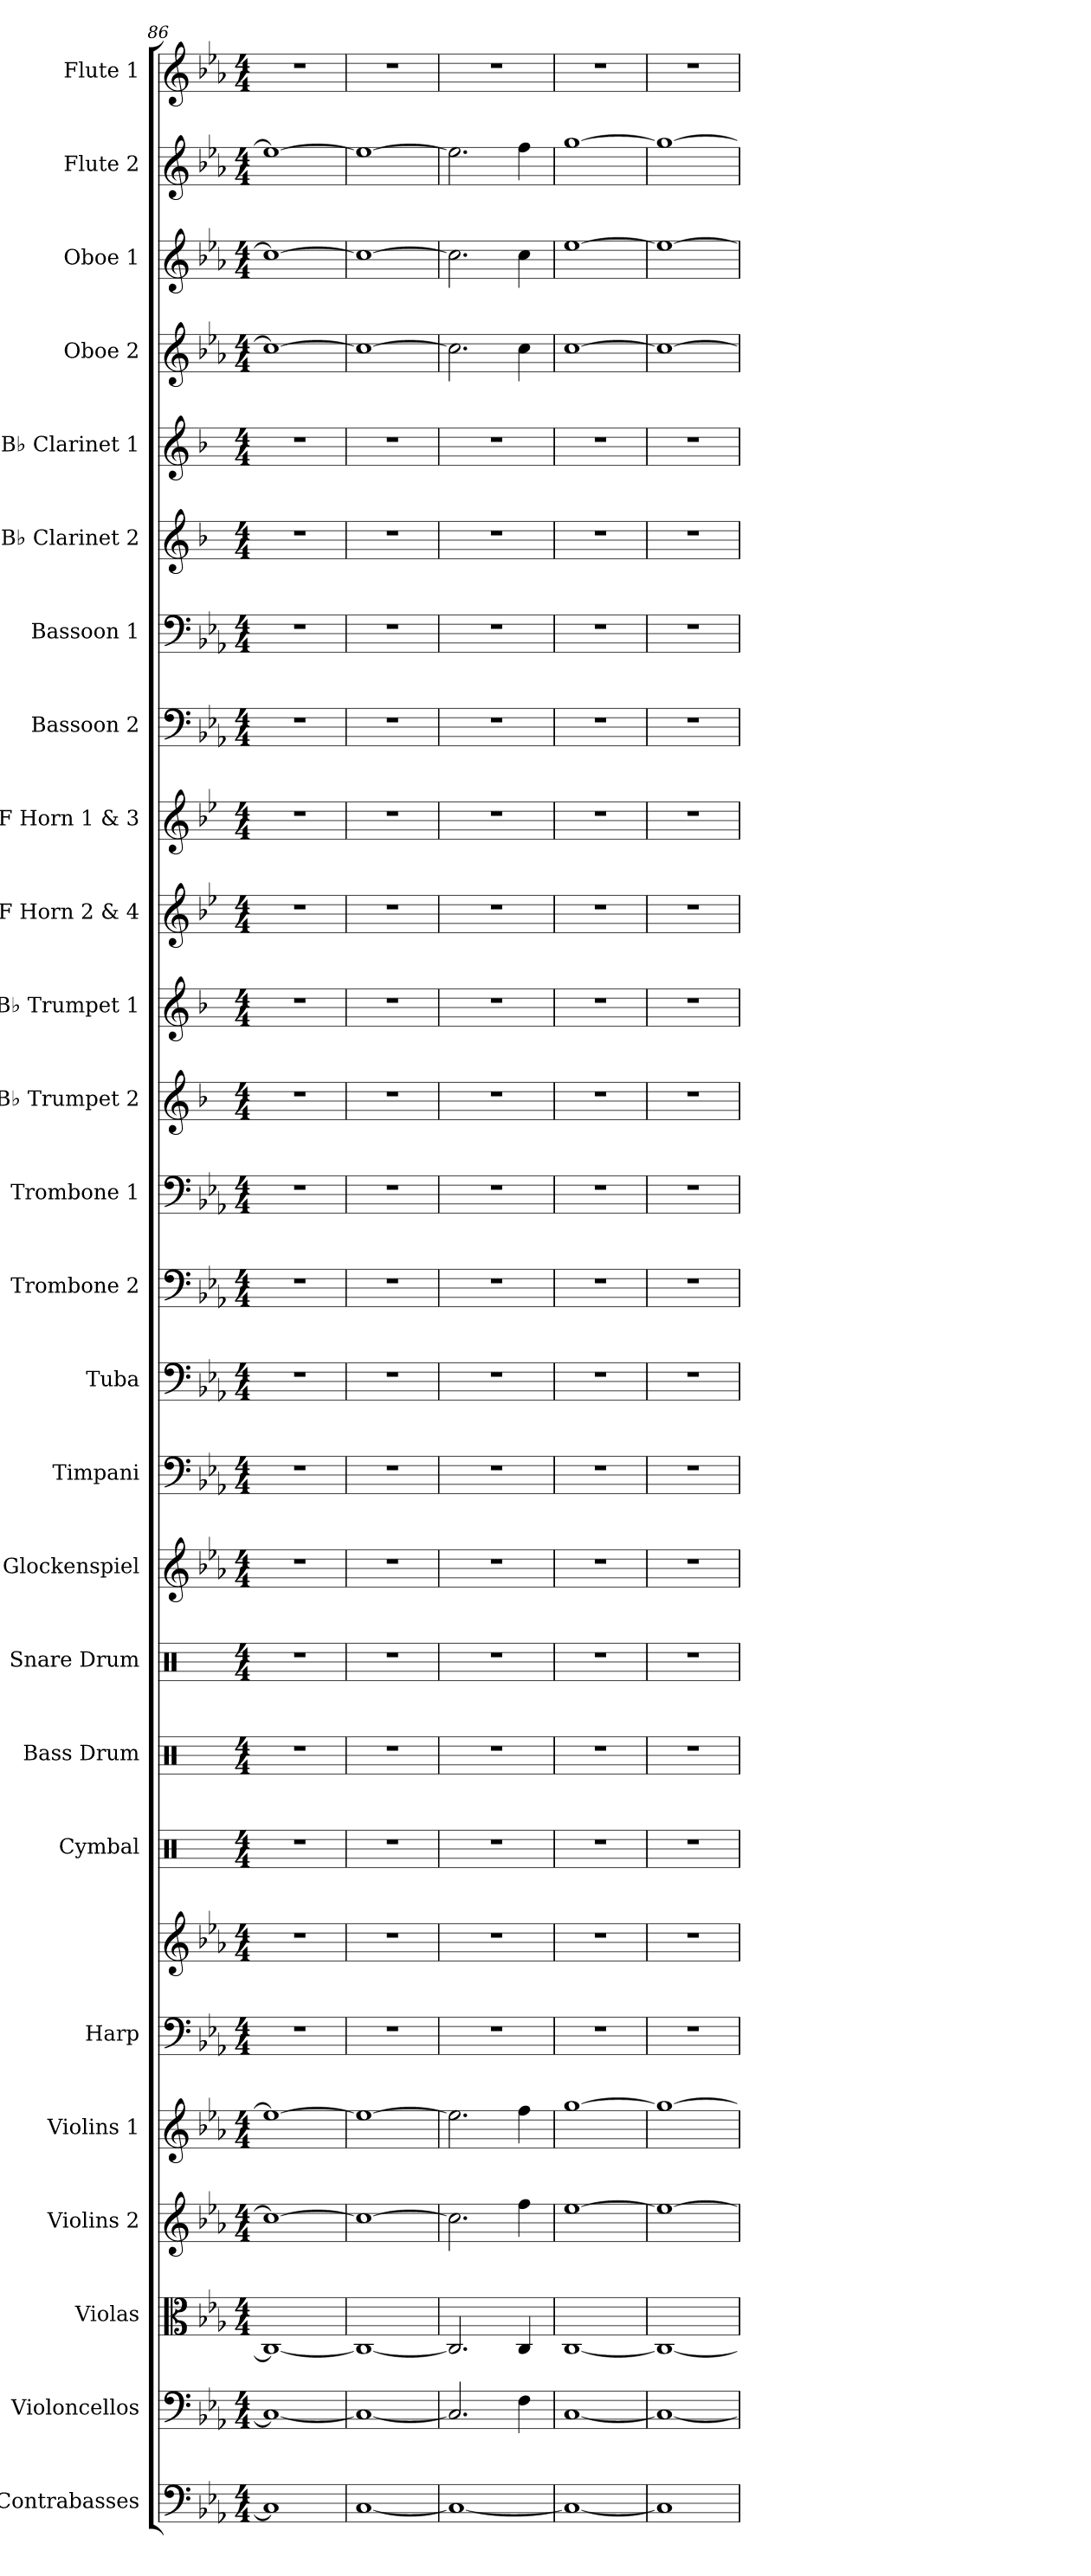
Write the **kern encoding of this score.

**kern	**kern	**kern	**kern	**kern	**kern	**kern	**kern	**kern	**kern	**kern	**kern	**kern	**kern	**kern	**kern	**kern	**kern	**kern	**kern	**kern	**kern	**kern	**kern	**kern	**kern	**kern
*part26	*part25	*part24	*part23	*part22	*part21	*part21	*part20	*part19	*part18	*part17	*part16	*part15	*part14	*part13	*part12	*part11	*part10	*part9	*part8	*part7	*part6	*part5	*part4	*part3	*part2	*part1
*staff27	*staff26	*staff25	*staff24	*staff23	*staff22	*staff21	*staff20	*staff19	*staff18	*staff17	*staff16	*staff15	*staff14	*staff13	*staff12	*staff11	*staff10	*staff9	*staff8	*staff7	*staff6	*staff5	*staff4	*staff3	*staff2	*staff1
*I"Contrabasses	*I"Violoncellos	*I"Violas	*I"Violins 2	*I"Violins 1	*I"Harp	*	*I"Cymbal	*I"Bass Drum	*I"Snare Drum	*I"Glockenspiel	*I"Timpani	*I"Tuba	*I"Trombone 2	*I"Trombone 1	*I"B♭ Trumpet 2	*I"B♭ Trumpet 1	*I"F Horn 2 &amp; 4	*I"F Horn 1 &amp; 3	*I"Bassoon 2	*I"Bassoon 1	*I"B♭ Clarinet 2	*I"B♭ Clarinet 1	*I"Oboe 2	*I"Oboe 1	*I"Flute 2	*I"Flute 1
*I'Cbs.	*I'Vcs.	*I'Vlas.	*I'Vlns. 2	*I'Vlns. 1	*I'Hrp.	*	*I'Cym.	*I'B. Dr.	*I'Sn. Dr.	*I'Glock.	*I'Timp.	*I'Tba.	*I'Tbn. 2	*I'Tbn. 1	*I'B♭ Tpt. 2	*I'B♭ Tpt. 1	*I'F Hn. 2 4	*I'F Hn. 1 3	*I'Bsn. 2	*I'Bsn. 1	*I'B♭ Cl. 2	*I'B♭ Cl. 1	*I'Ob. 2	*I'Ob. 1	*I'Fl. 2	*I'Fl. 1
*clefF4	*clefF4	*clefC3	*clefG2	*clefG2	*clefF4	*clefG2	*clefX	*clefX	*clefX	*clefG2	*clefF4	*clefF4	*clefF4	*clefF4	*clefG2	*clefG2	*clefG2	*clefG2	*clefF4	*clefF4	*clefG2	*clefG2	*clefG2	*clefG2	*clefG2	*clefG2
*ITrd7c12	*	*	*	*	*	*	*	*	*	*ITrd-14c-24	*	*	*	*	*ITrd1c2	*ITrd1c2	*ITrd4c7	*ITrd4c7	*	*	*ITrd1c2	*ITrd1c2	*	*	*	*
*k[b-e-a-]	*k[b-e-a-]	*k[b-e-a-]	*k[b-e-a-]	*k[b-e-a-]	*k[b-e-a-]	*k[b-e-a-]	*k[]	*k[]	*k[]	*k[b-e-a-]	*k[b-e-a-]	*k[b-e-a-]	*k[b-e-a-]	*k[b-e-a-]	*k[b-e-a-]	*k[b-e-a-]	*k[b-e-a-]	*k[b-e-a-]	*k[b-e-a-]	*k[b-e-a-]	*k[b-e-a-]	*k[b-e-a-]	*k[b-e-a-]	*k[b-e-a-]	*k[b-e-a-]	*k[b-e-a-]
*M4/4	*M4/4	*M4/4	*M4/4	*M4/4	*M4/4	*M4/4	*M4/4	*M4/4	*M4/4	*M4/4	*M4/4	*M4/4	*M4/4	*M4/4	*M4/4	*M4/4	*M4/4	*M4/4	*M4/4	*M4/4	*M4/4	*M4/4	*M4/4	*M4/4	*M4/4	*M4/4
=86	=86	=86	=86	=86	=86	=86	=86	=86	=86	=86	=86	=86	=86	=86	=86	=86	=86	=86	=86	=86	=86	=86	=86	=86	=86	=86
1CC]	1C_	1C_	1cc_	1ee-_	1r	1r	1r	1r	1r	1r	1r	1r	1r	1r	1r	1r	1r	1r	1r	1r	1r	1r	1cc_	1cc_	1ee-_	1r
=87	=87	=87	=87	=87	=87	=87	=87	=87	=87	=87	=87	=87	=87	=87	=87	=87	=87	=87	=87	=87	=87	=87	=87	=87	=87	=87
[1CC	1C_	1C_	1cc_	1ee-_	1r	1r	1r	1r	1r	1r	1r	1r	1r	1r	1r	1r	1r	1r	1r	1r	1r	1r	1cc_	1cc_	1ee-_	1r
=88	=88	=88	=88	=88	=88	=88	=88	=88	=88	=88	=88	=88	=88	=88	=88	=88	=88	=88	=88	=88	=88	=88	=88	=88	=88	=88
1CC_	2.C/]	2.C/]	2.cc\]	2.ee-\]	1r	1r	1r	1r	1r	1r	1r	1r	1r	1r	1r	1r	1r	1r	1r	1r	1r	1r	2.cc\]	2.cc\]	2.ee-\]	1r
.	4F\	4C/	4ff\	4ff\	.	.	.	.	.	.	.	.	.	.	.	.	.	.	.	.	.	.	4cc\	4cc\	4ff\	.
=89	=89	=89	=89	=89	=89	=89	=89	=89	=89	=89	=89	=89	=89	=89	=89	=89	=89	=89	=89	=89	=89	=89	=89	=89	=89	=89
1CC_	[1C	[1C	[1ee-	[1gg	1r	1r	1r	1r	1r	1r	1r	1r	1r	1r	1r	1r	1r	1r	1r	1r	1r	1r	[1cc	[1ee-	[1gg	1r
=90	=90	=90	=90	=90	=90	=90	=90	=90	=90	=90	=90	=90	=90	=90	=90	=90	=90	=90	=90	=90	=90	=90	=90	=90	=90	=90
1CC]	1C_	1C_	1ee-_	1gg_	1r	1r	1r	1r	1r	1r	1r	1r	1r	1r	1r	1r	1r	1r	1r	1r	1r	1r	1cc_	1ee-_	1gg_	1r
=	=	=	=	=	=	=	=	=	=	=	=	=	=	=	=	=	=	=	=	=	=	=	=	=	=	=
*-	*-	*-	*-	*-	*-	*-	*-	*-	*-	*-	*-	*-	*-	*-	*-	*-	*-	*-	*-	*-	*-	*-	*-	*-	*-	*-
